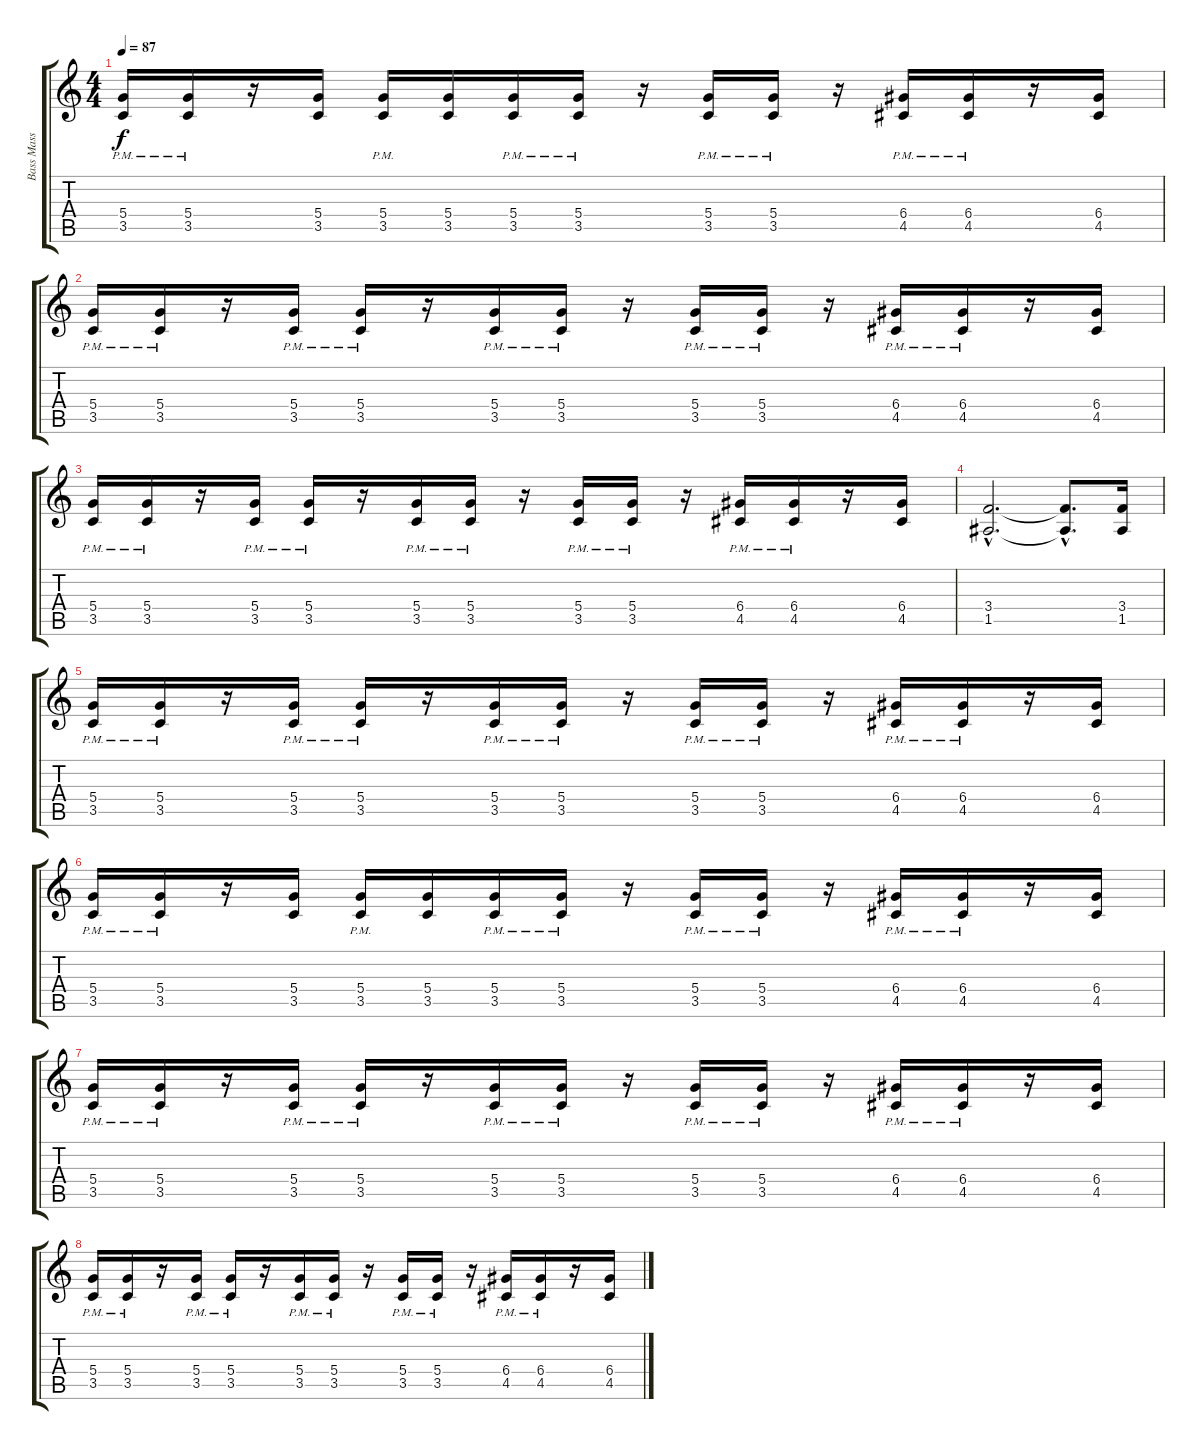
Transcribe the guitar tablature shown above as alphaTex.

\track ("Bass Mass" "Bass Mass") {instrument distortionguitar}
\staff {score tabs}
\tuning (E4 B3 G3 D3 A2 E2) {hide}
\ts (4 4)
\tempo 87
\clef g2
\ks c
(5.4{pm} 3.5{pm}).16{dy f} (5.4{pm} 3.5{pm}).16 r.16 (5.4 3.5).16 (5.4{pm} 3.5{pm}).16 (5.4 3.5).16 (5.4{pm} 3.5{pm}).16 (5.4{pm} 3.5{pm}).16 r.16 (5.4{pm} 3.5{pm}).16 (5.4{pm} 3.5{pm}).16 r.16 (6.4{pm} 4.5{pm}).16 (6.4{pm} 4.5{pm}).16 r.16 (6.4 4.5).16 |
(5.4{pm} 3.5{pm}).16 (5.4{pm} 3.5{pm}).16 r.16 (5.4{pm} 3.5{pm}).16 (5.4{pm} 3.5{pm}).16 r.16 (5.4{pm} 3.5{pm}).16 (5.4{pm} 3.5{pm}).16 r.16 (5.4{pm} 3.5{pm}).16 (5.4{pm} 3.5{pm}).16 r.16 (6.4{pm} 4.5{pm}).16 (6.4{pm} 4.5{pm}).16 r.16 (6.4 4.5).16 |
(5.4{pm} 3.5{pm}).16 (5.4{pm} 3.5{pm}).16 r.16 (5.4{pm} 3.5{pm}).16 (5.4{pm} 3.5{pm}).16 r.16 (5.4{pm} 3.5{pm}).16 (5.4{pm} 3.5{pm}).16 r.16 (5.4{pm} 3.5{pm}).16 (5.4{pm} 3.5{pm}).16 r.16 (6.4{pm} 4.5{pm}).16 (6.4{pm} 4.5{pm}).16 r.16 (6.4 4.5).16 |
(3.4{hac} 1.5{hac}).2{d} (3.4{hac t} 1.5{hac t}).8{d} (3.4 1.5).16 |
(5.4{pm} 3.5{pm}).16 (5.4{pm} 3.5{pm}).16 r.16 (5.4{pm} 3.5{pm}).16 (5.4{pm} 3.5{pm}).16 r.16 (5.4{pm} 3.5{pm}).16 (5.4{pm} 3.5{pm}).16 r.16 (5.4{pm} 3.5{pm}).16 (5.4{pm} 3.5{pm}).16 r.16 (6.4{pm} 4.5{pm}).16 (6.4{pm} 4.5{pm}).16 r.16 (6.4 4.5).16 |
(5.4{pm} 3.5{pm}).16 (5.4{pm} 3.5{pm}).16 r.16 (5.4 3.5).16 (5.4{pm} 3.5{pm}).16 (5.4 3.5).16 (5.4{pm} 3.5{pm}).16 (5.4{pm} 3.5{pm}).16 r.16 (5.4{pm} 3.5{pm}).16 (5.4{pm} 3.5{pm}).16 r.16 (6.4{pm} 4.5{pm}).16 (6.4{pm} 4.5{pm}).16 r.16 (6.4 4.5).16 |
(5.4{pm} 3.5{pm}).16 (5.4{pm} 3.5{pm}).16 r.16 (5.4{pm} 3.5{pm}).16 (5.4{pm} 3.5{pm}).16 r.16 (5.4{pm} 3.5{pm}).16 (5.4{pm} 3.5{pm}).16 r.16 (5.4{pm} 3.5{pm}).16 (5.4{pm} 3.5{pm}).16 r.16 (6.4{pm} 4.5{pm}).16 (6.4{pm} 4.5{pm}).16 r.16 (6.4 4.5).16 |
(5.4{pm} 3.5{pm}).16 (5.4{pm} 3.5{pm}).16 r.16 (5.4{pm} 3.5{pm}).16 (5.4{pm} 3.5{pm}).16 r.16 (5.4{pm} 3.5{pm}).16 (5.4{pm} 3.5{pm}).16 r.16 (5.4{pm} 3.5{pm}).16 (5.4{pm} 3.5{pm}).16 r.16 (6.4{pm} 4.5{pm}).16 (6.4{pm} 4.5{pm}).16 r.16 (6.4 4.5).16
